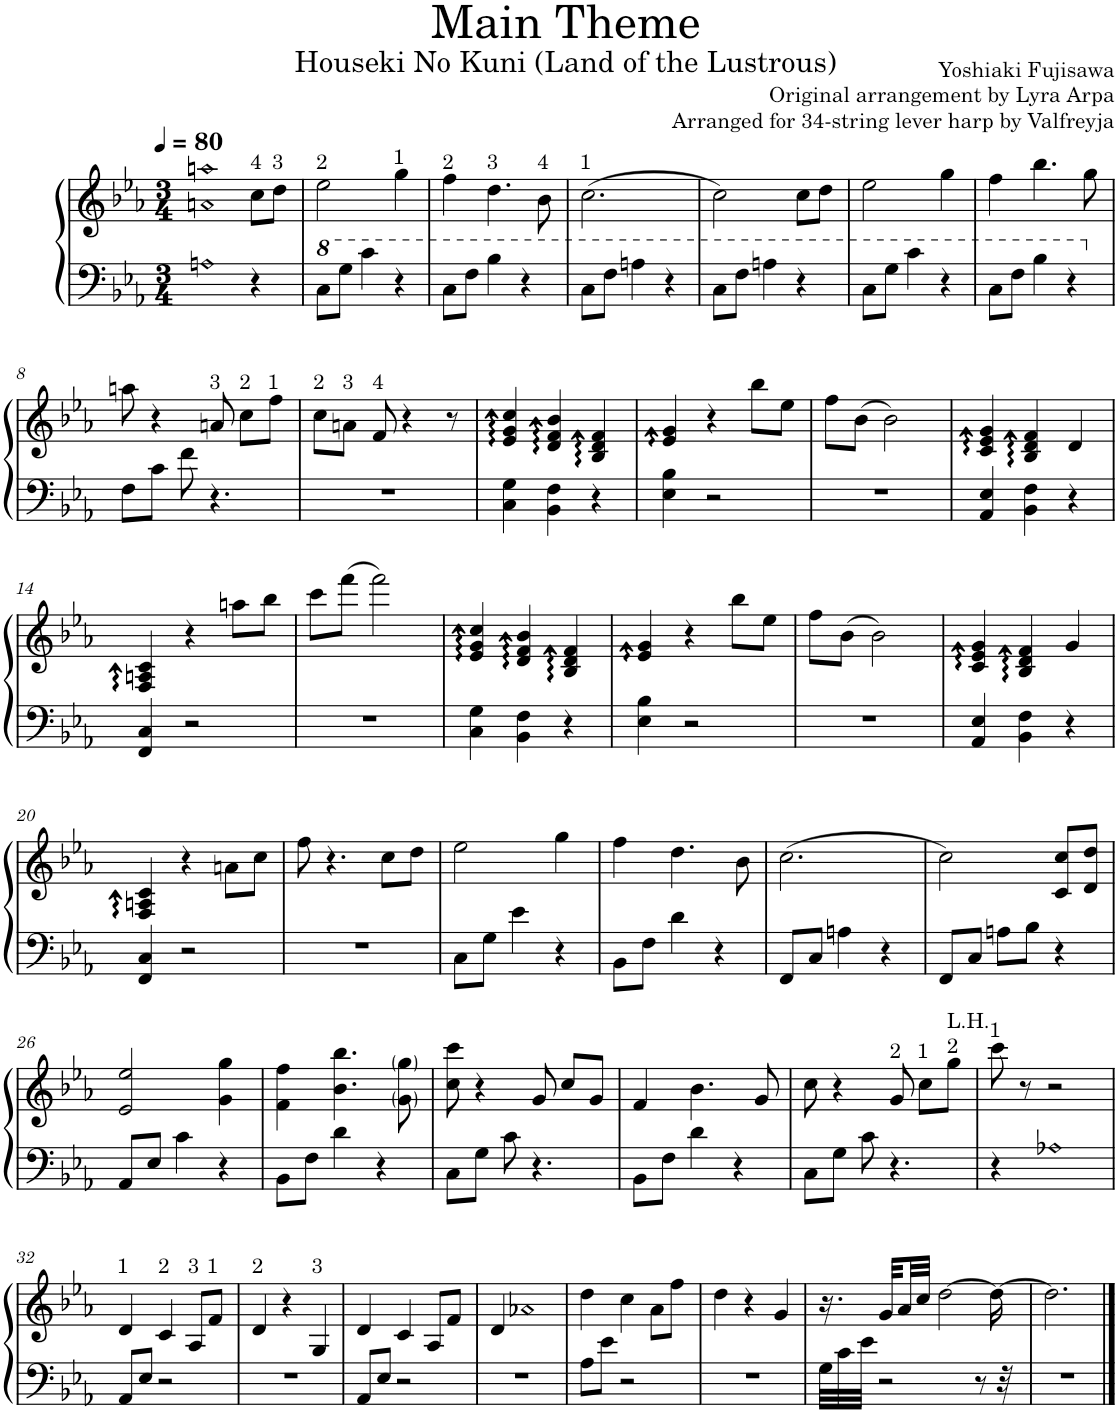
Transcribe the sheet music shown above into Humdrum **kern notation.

**kern	**kern
*part1	*part1
*staff2	*staff1
*I"Harp	*
*I'Hrp.	*
*clefF4	*clefG2
*k[b-e-a-]	*k[b-e-a-]
*M3/4	*M3/4
*MM80	*MM80
=1	=1
*	*^
!LO:N:head=diamond	!	!LO:N:n=1:head=diamond
!	!	!LO:N:n=2:head=diamond
2An	2ryy	2an 2aan
!	!LO:TX:a:t=4	!
4r	8cc\L	4ryy
!	!LO:TX:a:t=3	!
.	8dd\J	.
*	*v	*v
=2	=2
*8va	*
!	!LO:TX:a:t=2
8c\L	2ee-\
8g\J	.
4cc\	.
!	!LO:TX:a:t=1
4r	4gg\
=3	=3
!	!LO:TX:a:t=2
8c\L	4ff\
8f\J	.
!	!LO:TX:a:t=3
4b-\	4.dd\
4r	.
!	!LO:TX:a:t=4
.	8b-\
=4	=4
!	!LO:TX:a:t=1
8c\L	(2.cc\
8f\J	.
4an\	.
4r	.
=5	=5
8c\L	2cc\)
8f\J	.
4an\	.
4r	8cc\L
.	8dd\J
=6	=6
8c\L	2ee-\
8g\J	.
4cc\	.
4r	4gg\
=7	=7
8c\L	4ff\
8f\J	.
4b-\	4.bb-\
4r	.
.	8gg\
!!LO:LB:g=z
=8	=8
*X8va	*
8F\L	8aan\
8c\J	4r
8f\	.
!	!LO:TX:a:t=3
4.r	8an/
!	!LO:TX:a:t=2
.	8cc\L
!	!LO:TX:a:t=1
.	8ff\J
=9	=9
!	!LO:TX:a:t=2
2.r	8cc\L
!	!LO:TX:a:t=3
.	8an\J
!	!LO:TX:a:t=4
.	8f/
.	4r
.	8r
=10	=10
4C\ 4G\	4e-/:: 4g/:: 4cc/::
4BB-\ 4F\	4d/:: 4f/:: 4b-/::
4r	4B-/:: 4d/:: 4f/::
=11	=11
4E-\ 4B-\	4e-/:: 4g/::
2r	4r
.	8bb-\L
.	8ee-\J
=12	=12
2.r	8ff\L
.	(8b-\J
.	2b-\)
=13	=13
4AA-/ 4E-/	4c/:: 4e-/:: 4g/::
4BB-\ 4F\	4B-/:: 4d/:: 4f/::
4r	4d/
!!LO:LB:g=z
=14	=14
4FF/ 4C/	4F/:: 4An/:: 4c/::
2r	4r
.	8aan\L
.	8bb-\J
=15	=15
2.r	8ccc\L
.	(8fff\J
.	2fff\)
=16	=16
4C\ 4G\	4e-/:: 4g/:: 4cc/::
4BB-\ 4F\	4d/:: 4f/:: 4b-/::
4r	4B-/:: 4d/:: 4f/::
=17	=17
4E-\ 4B-\	4e-/:: 4g/::
2r	4r
.	8bb-\L
.	8ee-\J
=18	=18
2.r	8ff\L
.	(8b-\J
.	2b-\)
=19	=19
4AA-/ 4E-/	4c/:: 4e-/:: 4g/::
4BB-\ 4F\	4B-/:: 4d/:: 4f/::
4r	4g/
!!LO:LB:g=z
=20	=20
4FF/ 4C/	4F/:: 4An/:: 4c/::
2r	4r
.	8an\L
.	8cc\J
=21	=21
2.r	8ff\
.	4.r
.	8cc\L
.	8dd\J
=22	=22
8C\L	2ee-\
8G\J	.
4e-\	.
4r	4gg\
=23	=23
8BB-\L	4ff\
8F\J	.
4d\	4.dd\
4r	.
.	8b-\
=24	=24
8FF/L	(2.cc\
8C/J	.
4An\	.
4r	.
=25	=25
8FF/L	2cc\)
8C/J	.
8An\L	.
8B-\J	.
4r	8c/ 8cc/L
.	8d/ 8dd/J
!!LO:LB:g=z
=26	=26
8AA-/L	2e-/ 2ee-/
8E-/J	.
4c\	.
4r	4g\ 4gg\
=27	=27
8BB-\L	4f\ 4ff\
8F\J	.
4d\	4.b-\ 4.bb-\
4r	.
.	8g\ 8gg\
=28	=28
8C\L	8cc\ 8ccc\
8G\J	4r
8c\	.
4.r	8g/
.	8cc/L
.	8g/J
=29	=29
8BB-\L	4f/
8F\J	.
4d\	4.b-\
4r	.
.	8g/
=30	=30
8C\L	8cc\
8G\J	4r
8c\	.
!	!LO:TX:a:t=2
4.r	8g/
!	!LO:TX:a:t=1
.	8cc\L
!	!LO:TX:a:t=L.H.
!	!LO:TX:a:t=2
.	8gg\J
=31	=31
!	!LO:TX:a:t=1
4r	8ccc\
.	8r
!LO:N:head=diamond	!
2A-X	2r
!!LO:LB:g=z
=32	=32
!	!LO:TX:a:t=1
8AA-/L	4d/
8E-/J	.
!	!LO:TX:a:t=2
2r	4c/
!	!LO:TX:a:t=3
.	8A-/L
!	!LO:TX:a:t=1
.	8f/J
=33	=33
!	!LO:TX:a:t=2
2.r	4d/
.	4r
!	!LO:TX:a:t=3
.	4G/
=34	=34
8AA-/L	4d/
8E-/J	.
2r	4c/
.	8A-/L
.	8f/J
=35	=35
2.r	4d/
!	!LO:N:head=diamond
.	2a-X
=36	=36
8A-\L	4dd\
8e-\J	.
2r	4cc\
.	8a-\L
.	8ff\J
=37	=37
2.r	4dd\
.	4r
.	4g/
=38	=38
32G\LLL	16.r
32c\	.
32e-\JJJ	.
2r	32g/LLL
.	32a-/
.	32cc/JJJ
.	[2dd\
8r	.
.	16dd\_
32r	.
=39	=39
2.r	2.dd\]
==	==
*-	*-
